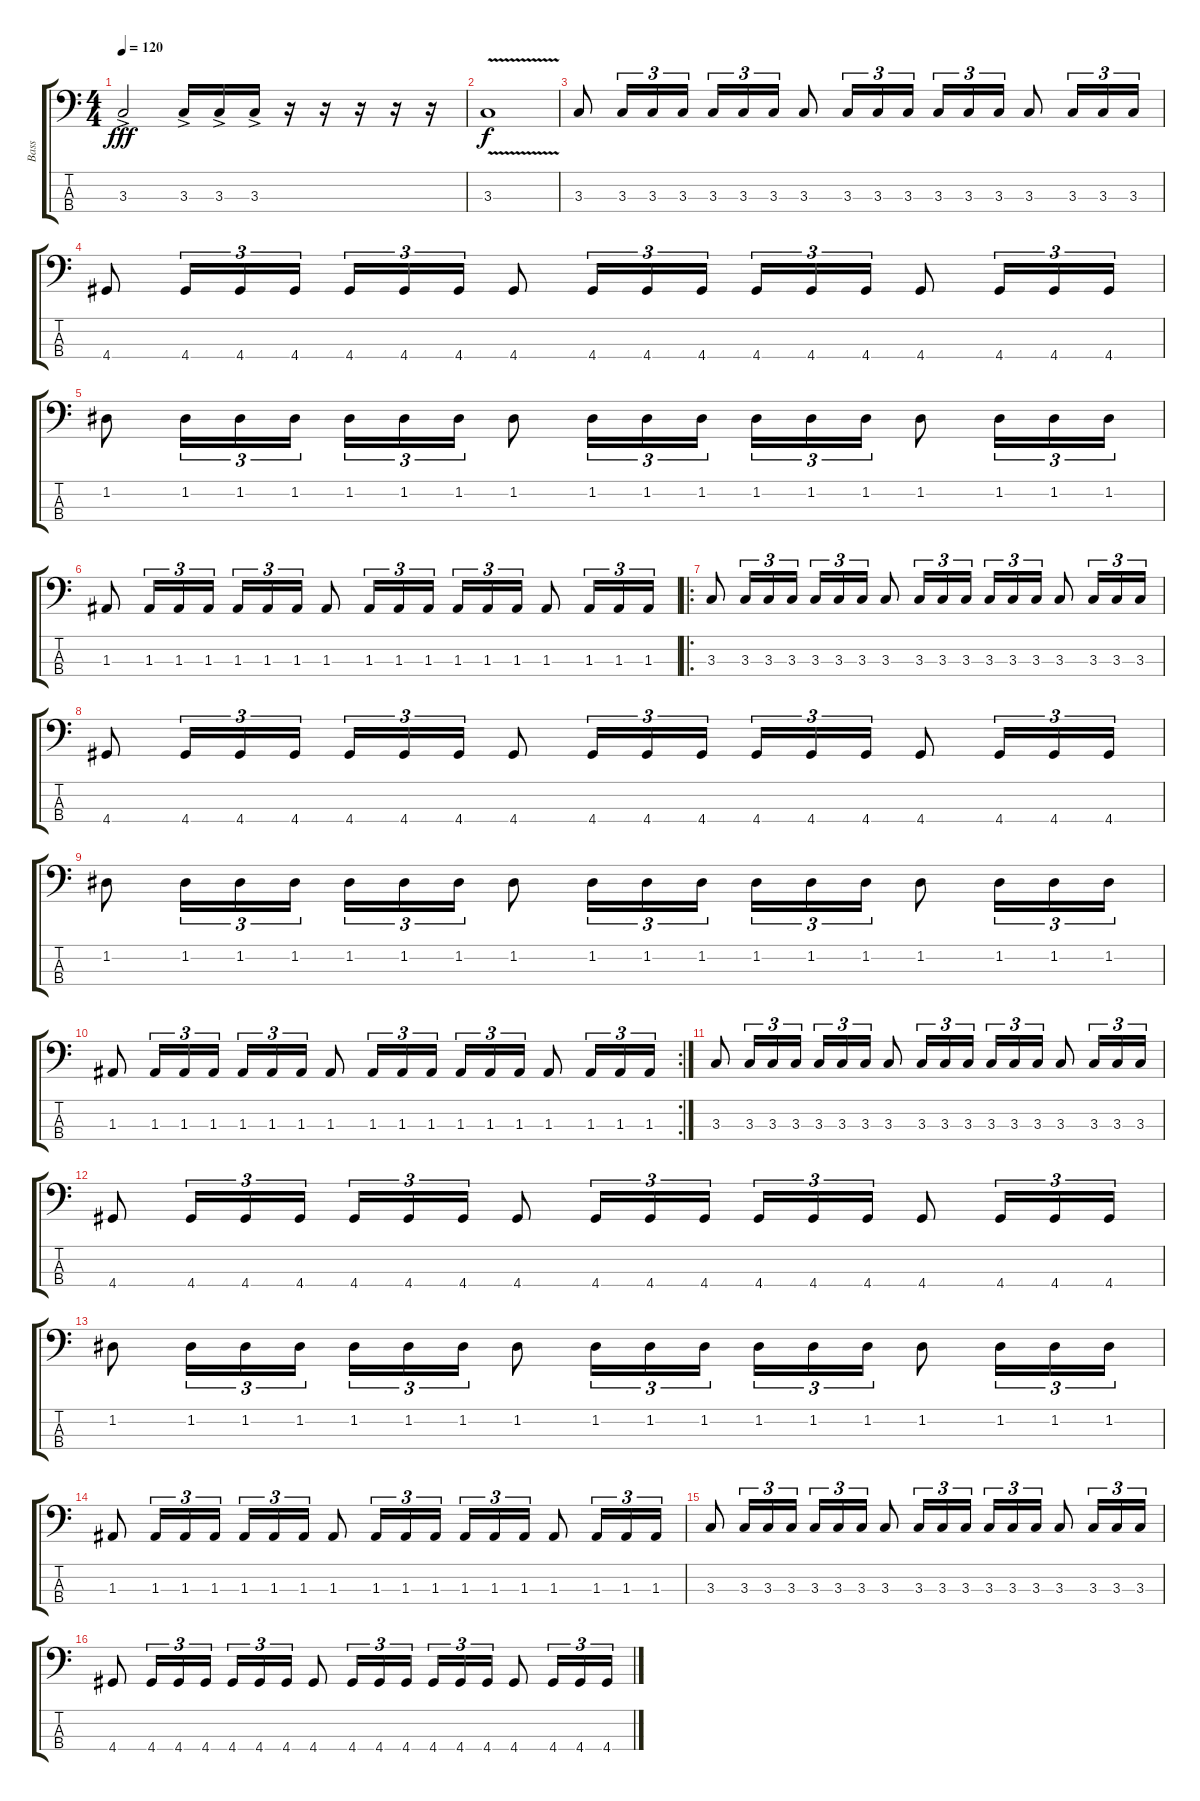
\track ("Bass" "Bass") {instrument electricbassfinger}
\staff {score tabs}
\tuning (G2 D2 A1 E1) {hide}
\ts (4 4)
\tempo 120
\clef f4
\ks c
3.3{ac}.2{dy fff} 3.3{ac}.16 3.3{ac}.16 3.3{ac}.16 r.16 r.16 r.16 r.16 r.16 |
3.3{v}.1{dy f} |
3.3.8 3.3.16{tu (3 2)} 3.3.16{tu (3 2)} 3.3.16{tu (3 2)} 3.3.16{tu (3 2)} 3.3.16{tu (3 2)} 3.3.16{tu (3 2)} 3.3.8 3.3.16{tu (3 2)} 3.3.16{tu (3 2)} 3.3.16{tu (3 2)} 3.3.16{tu (3 2)} 3.3.16{tu (3 2)} 3.3.16{tu (3 2)} 3.3.8 3.3.16{tu (3 2)} 3.3.16{tu (3 2)} 3.3.16{tu (3 2)} |
4.4.8 4.4.16{tu (3 2)} 4.4.16{tu (3 2)} 4.4.16{tu (3 2)} 4.4.16{tu (3 2)} 4.4.16{tu (3 2)} 4.4.16{tu (3 2)} 4.4.8 4.4.16{tu (3 2)} 4.4.16{tu (3 2)} 4.4.16{tu (3 2)} 4.4.16{tu (3 2)} 4.4.16{tu (3 2)} 4.4.16{tu (3 2)} 4.4.8 4.4.16{tu (3 2)} 4.4.16{tu (3 2)} 4.4.16{tu (3 2)} |
1.2.8 1.2.16{tu (3 2)} 1.2.16{tu (3 2)} 1.2.16{tu (3 2)} 1.2.16{tu (3 2)} 1.2.16{tu (3 2)} 1.2.16{tu (3 2)} 1.2.8 1.2.16{tu (3 2)} 1.2.16{tu (3 2)} 1.2.16{tu (3 2)} 1.2.16{tu (3 2)} 1.2.16{tu (3 2)} 1.2.16{tu (3 2)} 1.2.8 1.2.16{tu (3 2)} 1.2.16{tu (3 2)} 1.2.16{tu (3 2)} |
1.3.8 1.3.16{tu (3 2)} 1.3.16{tu (3 2)} 1.3.16{tu (3 2)} 1.3.16{tu (3 2)} 1.3.16{tu (3 2)} 1.3.16{tu (3 2)} 1.3.8 1.3.16{tu (3 2)} 1.3.16{tu (3 2)} 1.3.16{tu (3 2)} 1.3.16{tu (3 2)} 1.3.16{tu (3 2)} 1.3.16{tu (3 2)} 1.3.8 1.3.16{tu (3 2)} 1.3.16{tu (3 2)} 1.3.16{tu (3 2)} |
\ro
3.3.8 3.3.16{tu (3 2)} 3.3.16{tu (3 2)} 3.3.16{tu (3 2)} 3.3.16{tu (3 2)} 3.3.16{tu (3 2)} 3.3.16{tu (3 2)} 3.3.8 3.3.16{tu (3 2)} 3.3.16{tu (3 2)} 3.3.16{tu (3 2)} 3.3.16{tu (3 2)} 3.3.16{tu (3 2)} 3.3.16{tu (3 2)} 3.3.8 3.3.16{tu (3 2)} 3.3.16{tu (3 2)} 3.3.16{tu (3 2)} |
4.4.8 4.4.16{tu (3 2)} 4.4.16{tu (3 2)} 4.4.16{tu (3 2)} 4.4.16{tu (3 2)} 4.4.16{tu (3 2)} 4.4.16{tu (3 2)} 4.4.8 4.4.16{tu (3 2)} 4.4.16{tu (3 2)} 4.4.16{tu (3 2)} 4.4.16{tu (3 2)} 4.4.16{tu (3 2)} 4.4.16{tu (3 2)} 4.4.8 4.4.16{tu (3 2)} 4.4.16{tu (3 2)} 4.4.16{tu (3 2)} |
1.2.8 1.2.16{tu (3 2)} 1.2.16{tu (3 2)} 1.2.16{tu (3 2)} 1.2.16{tu (3 2)} 1.2.16{tu (3 2)} 1.2.16{tu (3 2)} 1.2.8 1.2.16{tu (3 2)} 1.2.16{tu (3 2)} 1.2.16{tu (3 2)} 1.2.16{tu (3 2)} 1.2.16{tu (3 2)} 1.2.16{tu (3 2)} 1.2.8 1.2.16{tu (3 2)} 1.2.16{tu (3 2)} 1.2.16{tu (3 2)} |
\rc 2
1.3.8 1.3.16{tu (3 2)} 1.3.16{tu (3 2)} 1.3.16{tu (3 2)} 1.3.16{tu (3 2)} 1.3.16{tu (3 2)} 1.3.16{tu (3 2)} 1.3.8 1.3.16{tu (3 2)} 1.3.16{tu (3 2)} 1.3.16{tu (3 2)} 1.3.16{tu (3 2)} 1.3.16{tu (3 2)} 1.3.16{tu (3 2)} 1.3.8 1.3.16{tu (3 2)} 1.3.16{tu (3 2)} 1.3.16{tu (3 2)} |
3.3.8 3.3.16{tu (3 2)} 3.3.16{tu (3 2)} 3.3.16{tu (3 2)} 3.3.16{tu (3 2)} 3.3.16{tu (3 2)} 3.3.16{tu (3 2)} 3.3.8 3.3.16{tu (3 2)} 3.3.16{tu (3 2)} 3.3.16{tu (3 2)} 3.3.16{tu (3 2)} 3.3.16{tu (3 2)} 3.3.16{tu (3 2)} 3.3.8 3.3.16{tu (3 2)} 3.3.16{tu (3 2)} 3.3.16{tu (3 2)} |
4.4.8 4.4.16{tu (3 2)} 4.4.16{tu (3 2)} 4.4.16{tu (3 2)} 4.4.16{tu (3 2)} 4.4.16{tu (3 2)} 4.4.16{tu (3 2)} 4.4.8 4.4.16{tu (3 2)} 4.4.16{tu (3 2)} 4.4.16{tu (3 2)} 4.4.16{tu (3 2)} 4.4.16{tu (3 2)} 4.4.16{tu (3 2)} 4.4.8 4.4.16{tu (3 2)} 4.4.16{tu (3 2)} 4.4.16{tu (3 2)} |
1.2.8 1.2.16{tu (3 2)} 1.2.16{tu (3 2)} 1.2.16{tu (3 2)} 1.2.16{tu (3 2)} 1.2.16{tu (3 2)} 1.2.16{tu (3 2)} 1.2.8 1.2.16{tu (3 2)} 1.2.16{tu (3 2)} 1.2.16{tu (3 2)} 1.2.16{tu (3 2)} 1.2.16{tu (3 2)} 1.2.16{tu (3 2)} 1.2.8 1.2.16{tu (3 2)} 1.2.16{tu (3 2)} 1.2.16{tu (3 2)} |
1.3.8 1.3.16{tu (3 2)} 1.3.16{tu (3 2)} 1.3.16{tu (3 2)} 1.3.16{tu (3 2)} 1.3.16{tu (3 2)} 1.3.16{tu (3 2)} 1.3.8 1.3.16{tu (3 2)} 1.3.16{tu (3 2)} 1.3.16{tu (3 2)} 1.3.16{tu (3 2)} 1.3.16{tu (3 2)} 1.3.16{tu (3 2)} 1.3.8 1.3.16{tu (3 2)} 1.3.16{tu (3 2)} 1.3.16{tu (3 2)} |
3.3.8 3.3.16{tu (3 2)} 3.3.16{tu (3 2)} 3.3.16{tu (3 2)} 3.3.16{tu (3 2)} 3.3.16{tu (3 2)} 3.3.16{tu (3 2)} 3.3.8 3.3.16{tu (3 2)} 3.3.16{tu (3 2)} 3.3.16{tu (3 2)} 3.3.16{tu (3 2)} 3.3.16{tu (3 2)} 3.3.16{tu (3 2)} 3.3.8 3.3.16{tu (3 2)} 3.3.16{tu (3 2)} 3.3.16{tu (3 2)} |
4.4.8 4.4.16{tu (3 2)} 4.4.16{tu (3 2)} 4.4.16{tu (3 2)} 4.4.16{tu (3 2)} 4.4.16{tu (3 2)} 4.4.16{tu (3 2)} 4.4.8 4.4.16{tu (3 2)} 4.4.16{tu (3 2)} 4.4.16{tu (3 2)} 4.4.16{tu (3 2)} 4.4.16{tu (3 2)} 4.4.16{tu (3 2)} 4.4.8 4.4.16{tu (3 2)} 4.4.16{tu (3 2)} 4.4.16{tu (3 2)}
